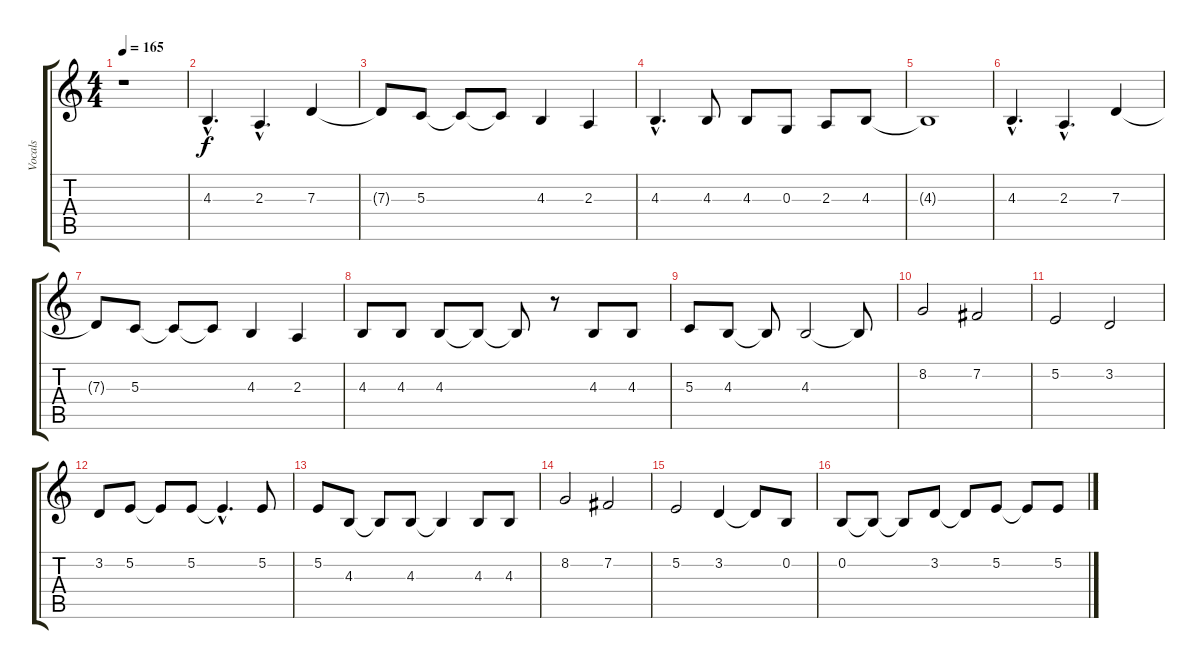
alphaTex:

\track ("Vocals" "Vocals") {instrument tenorsax}
\staff {score tabs}
\tuning (E4 B3 G3 D3 A2 E2) {hide}
\ts (4 4)
\tempo 165
\clef g2
\ks c
r.1{dy f} |
4.3{hac}.4{d} 2.3{hac}.4{d} 7.3.4 |
7.3{t}.8 5.3.8 5.3{t}.8 5.3{t}.8 4.3.4 2.3.4 |
4.3{hac}.4{d} 4.3.8 4.3.8 0.3.8 2.3.8 4.3.8 |
4.3{t}.1 |
4.3{hac}.4{d} 2.3{hac}.4{d} 7.3.4 |
7.3{t}.8 5.3.8 5.3{t}.8 5.3{t}.8 4.3.4 2.3.4 |
4.3.8 4.3.8 4.3.8 4.3{t}.8 4.3{t}.8 r.8 4.3.8 4.3.8 |
5.3.8 4.3.8 4.3{t}.8 4.3.2 4.3{t}.8 |
8.2.2 7.2.2 |
5.2.2 3.2.2 |
3.2.8 5.2.8 5.2{t}.8 5.2.8 5.2{hac t}.4{d} 5.2.8 |
5.2.8 4.3.8 4.3{t}.8 4.3.8 4.3{t}.4 4.3.8 4.3.8 |
8.2.2 7.2.2 |
5.2.2 3.2.4 3.2{t}.8 0.2.8 |
0.2.8 0.2{t}.8 0.2{t}.8 3.2.8 3.2{t}.8 5.2.8 5.2{t}.8 5.2.8
